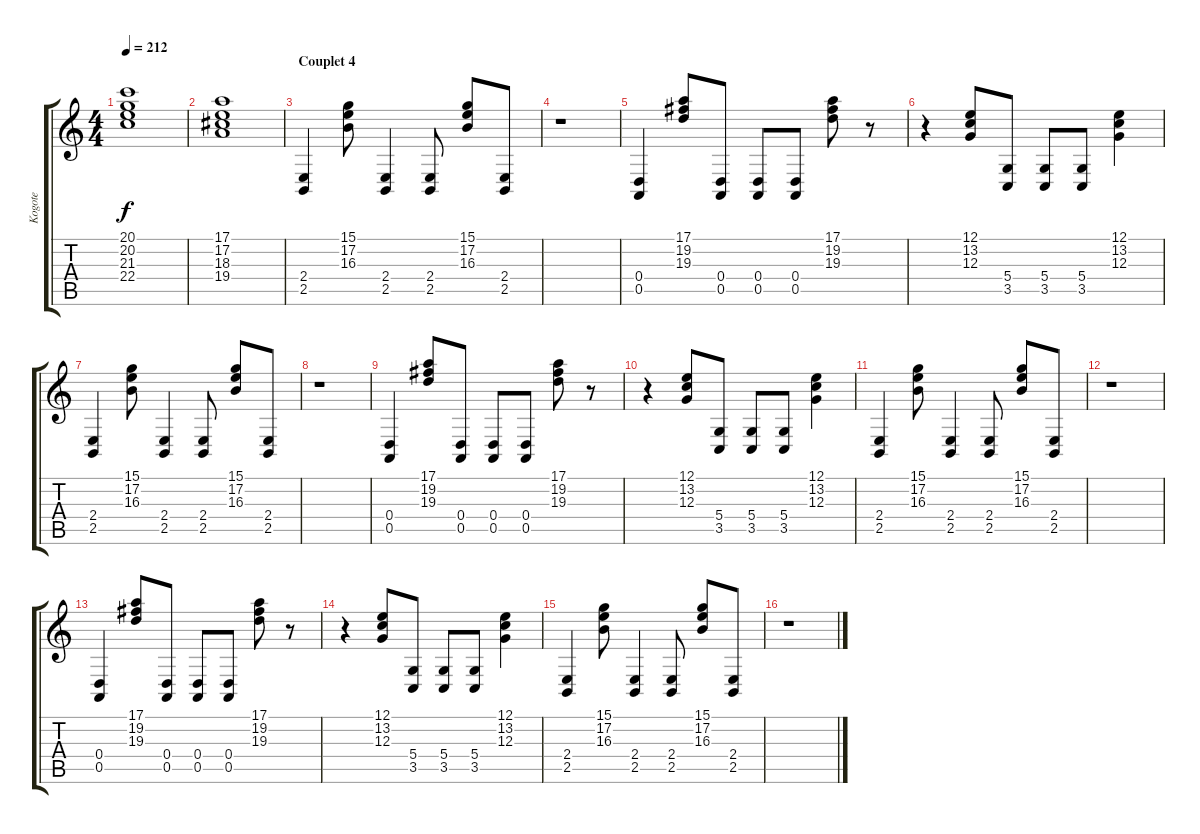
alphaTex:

\track ("Kogote" "Kogote") {instrument drawbarorgan}
\staff {score tabs}
\tuning (E4 B3 G3 D3 A2 E2) {hide}
\ts (4 4)
\tempo 212
\clef g2
\ks c
(20.1 20.2 21.3 22.4).1{dy f} |
(17.1 17.2 18.3 19.4).1 |
\section ("" "Couplet 4")
(2.4 2.5).4{volume 8} (15.1 17.2 16.3).8 (2.4 2.5).4 (2.4 2.5).8 (15.1 17.2 16.3).8 (2.4 2.5).8 |
r.1 |
(0.4 0.5).4 (17.1 19.2 19.3).8 (0.4 0.5).8 (0.4 0.5).8 (0.4 0.5).8 (17.1 19.2 19.3).8 r.8 |
r.4 (12.1 13.2 12.3).8 (5.4 3.5).8 (5.4 3.5).8 (5.4 3.5).8 (12.1 13.2 12.3).4 |
(2.4 2.5).4 (15.1 17.2 16.3).8 (2.4 2.5).4 (2.4 2.5).8 (15.1 17.2 16.3).8 (2.4 2.5).8 |
r.1 |
(0.4 0.5).4 (17.1 19.2 19.3).8 (0.4 0.5).8 (0.4 0.5).8 (0.4 0.5).8 (17.1 19.2 19.3).8 r.8 |
r.4 (12.1 13.2 12.3).8 (5.4 3.5).8 (5.4 3.5).8 (5.4 3.5).8 (12.1 13.2 12.3).4 |
(2.4 2.5).4 (15.1 17.2 16.3).8 (2.4 2.5).4 (2.4 2.5).8 (15.1 17.2 16.3).8 (2.4 2.5).8 |
r.1 |
(0.4 0.5).4 (17.1 19.2 19.3).8 (0.4 0.5).8 (0.4 0.5).8 (0.4 0.5).8 (17.1 19.2 19.3).8 r.8 |
r.4 (12.1 13.2 12.3).8 (5.4 3.5).8 (5.4 3.5).8 (5.4 3.5).8 (12.1 13.2 12.3).4 |
(2.4 2.5).4 (15.1 17.2 16.3).8 (2.4 2.5).4 (2.4 2.5).8 (15.1 17.2 16.3).8 (2.4 2.5).8 |
r.1
